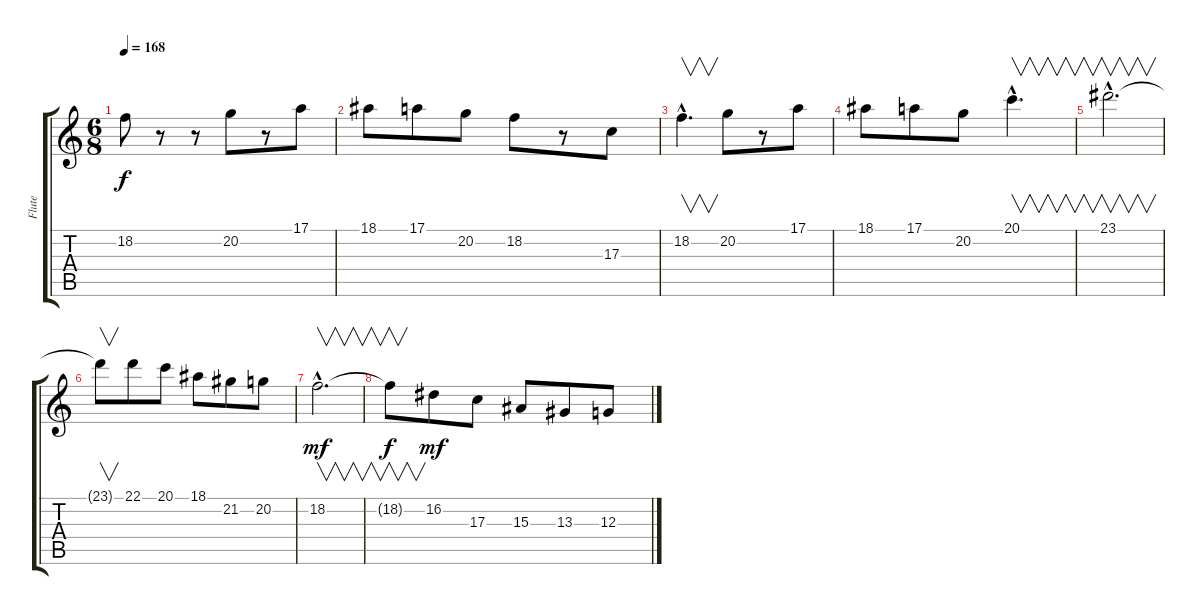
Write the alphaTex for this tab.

\track ("Flute" "Flute") {instrument flute}
\staff {score tabs}
\tuning (E4 B3 G3 D3 A2 E2) {hide}
\ts (6 8)
\tempo 168
\clef g2
\ks c
18.2.8{dy f} r.8 r.8 20.2.8 r.8 17.1.8 |
18.1.8 17.1.8 20.2.8 18.2.8 r.8 17.3.8 |
18.2{hac}.4{v d} 20.2.8 r.8 17.1.8 |
18.1.8 17.1.8 20.2.8 20.1{hac}.4{v d} |
23.1{hac}.2{v d} |
23.1{t}.8{v} 22.1.8 20.1.8 18.1.8 21.2.8 20.2.8 |
18.2{hac}.2{v d dy mf} |
18.2{t}.8{v dy f} 16.2.8{dy mf} 17.3.8 15.3.8 13.3.8 12.3.8
